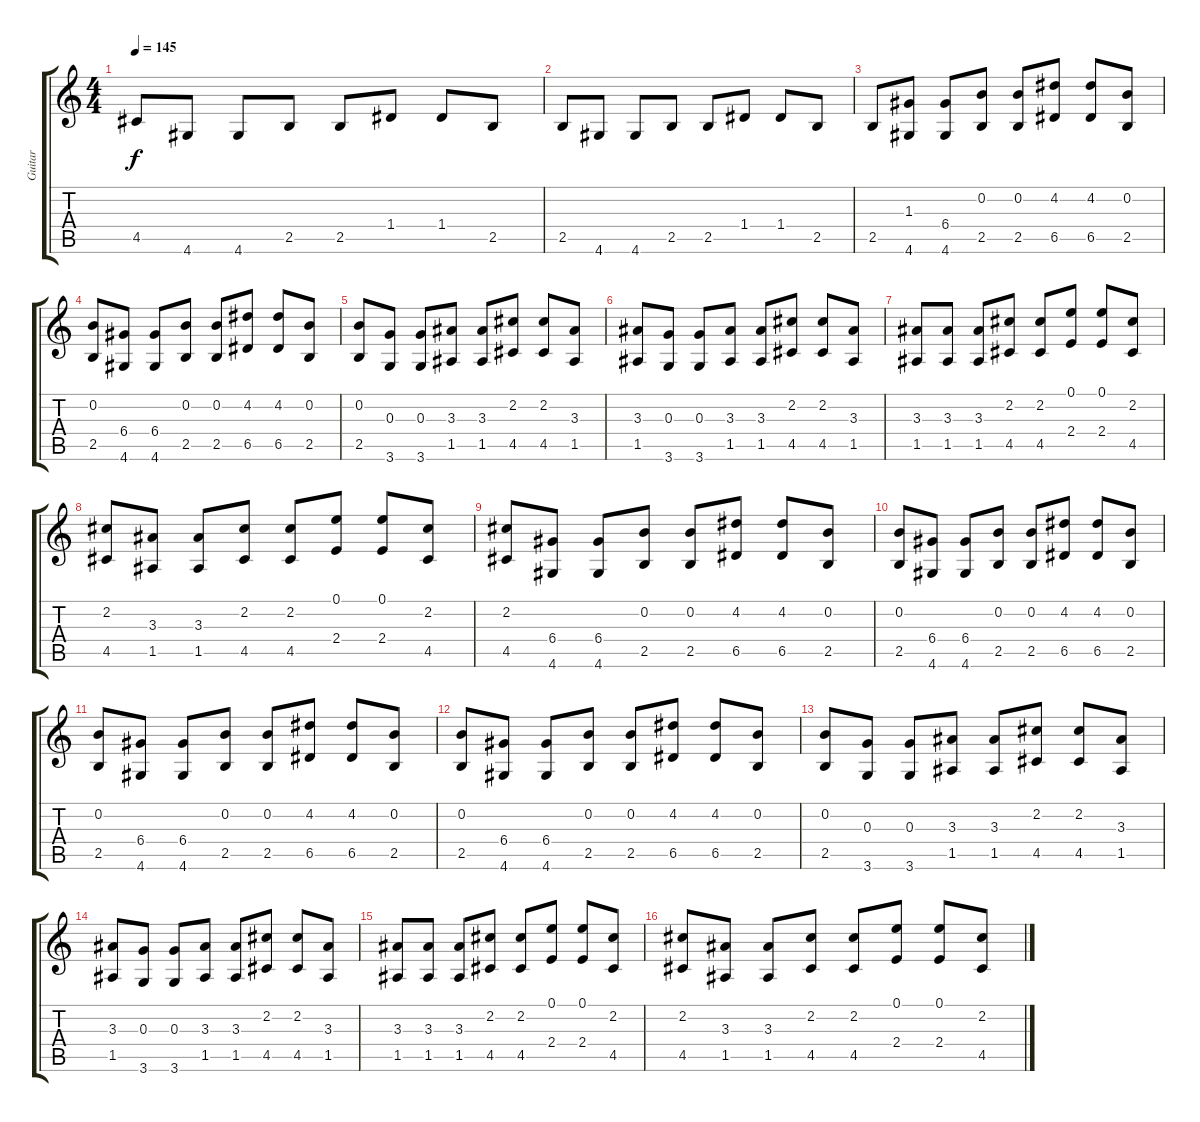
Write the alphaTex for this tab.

\track ("Guitar" "Guitar") {instrument electricguitarmuted}
\staff {score tabs}
\tuning (E4 B3 G3 D3 A2 E2) {hide}
\ts (4 4)
\tempo 145
\clef g2
\ks c
4.5.8{dy f} 4.6.8 4.6.8 2.5.8 2.5.8 1.4.8 1.4.8 2.5.8 |
2.5.8 4.6.8 4.6.8 2.5.8 2.5.8 1.4.8 1.4.8 2.5.8 |
2.5.8 (1.3 4.6).8 (6.4 4.6).8 (0.2 2.5).8 (0.2 2.5).8 (4.2 6.5).8 (4.2 6.5).8 (0.2 2.5).8 |
(0.2 2.5).8 (6.4 4.6).8 (6.4 4.6).8 (0.2 2.5).8 (0.2 2.5).8 (4.2 6.5).8 (4.2 6.5).8 (0.2 2.5).8 |
(0.2 2.5).8 (0.3 3.6).8 (0.3 3.6).8 (3.3 1.5).8 (3.3 1.5).8 (2.2 4.5).8 (2.2 4.5).8 (3.3 1.5).8 |
(3.3 1.5).8 (0.3 3.6).8 (0.3 3.6).8 (3.3 1.5).8 (3.3 1.5).8 (2.2 4.5).8 (2.2 4.5).8 (3.3 1.5).8 |
(3.3 1.5).8 (3.3 1.5).8 (3.3 1.5).8 (2.2 4.5).8 (2.2 4.5).8 (0.1 2.4).8 (0.1 2.4).8 (2.2 4.5).8 |
(2.2 4.5).8 (3.3 1.5).8 (3.3 1.5).8 (2.2 4.5).8 (2.2 4.5).8 (0.1 2.4).8 (0.1 2.4).8 (2.2 4.5).8 |
(2.2 4.5).8 (6.4 4.6).8 (6.4 4.6).8 (0.2 2.5).8 (0.2 2.5).8 (4.2 6.5).8 (4.2 6.5).8 (0.2 2.5).8 |
(0.2 2.5).8 (6.4 4.6).8 (6.4 4.6).8 (0.2 2.5).8 (0.2 2.5).8 (4.2 6.5).8 (4.2 6.5).8 (0.2 2.5).8 |
(0.2 2.5).8 (6.4 4.6).8 (6.4 4.6).8 (0.2 2.5).8 (0.2 2.5).8 (4.2 6.5).8 (4.2 6.5).8 (0.2 2.5).8 |
(0.2 2.5).8 (6.4 4.6).8 (6.4 4.6).8 (0.2 2.5).8 (0.2 2.5).8 (4.2 6.5).8 (4.2 6.5).8 (0.2 2.5).8 |
(0.2 2.5).8 (0.3 3.6).8 (0.3 3.6).8 (3.3 1.5).8 (3.3 1.5).8 (2.2 4.5).8 (2.2 4.5).8 (3.3 1.5).8 |
(3.3 1.5).8 (0.3 3.6).8 (0.3 3.6).8 (3.3 1.5).8 (3.3 1.5).8 (2.2 4.5).8 (2.2 4.5).8 (3.3 1.5).8 |
(3.3 1.5).8 (3.3 1.5).8 (3.3 1.5).8 (2.2 4.5).8 (2.2 4.5).8 (0.1 2.4).8 (0.1 2.4).8 (2.2 4.5).8 |
(2.2 4.5).8 (3.3 1.5).8 (3.3 1.5).8 (2.2 4.5).8 (2.2 4.5).8 (0.1 2.4).8 (0.1 2.4).8 (2.2 4.5).8
